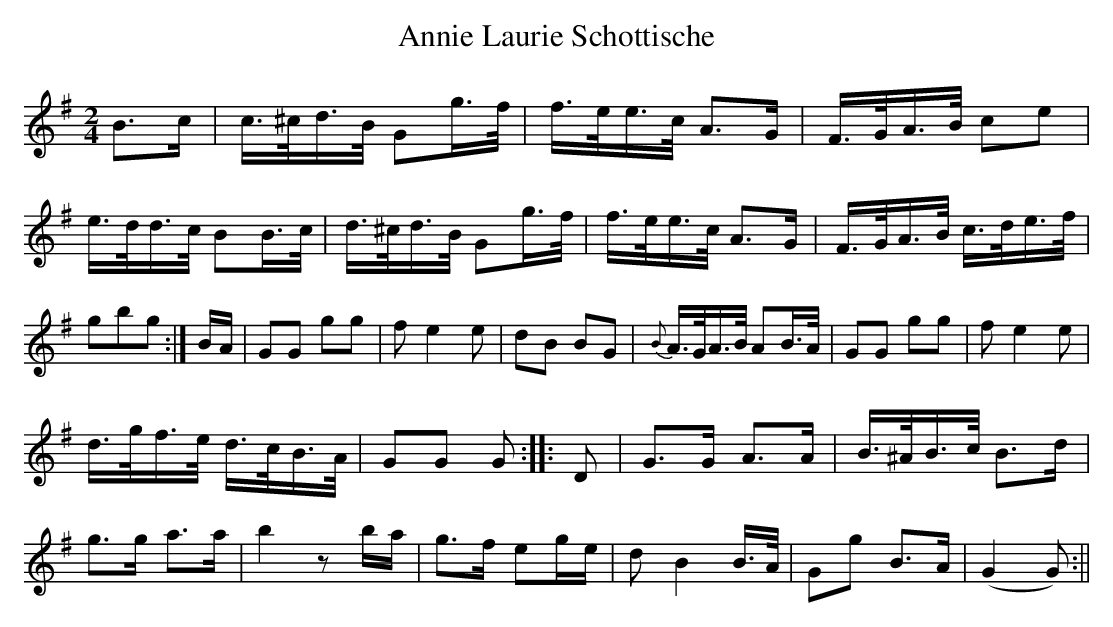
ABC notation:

X:1
T:Annie Laurie Schottische
M:2/4
L:1/8
K:G
B>c|c/>^c/d/>B/ Gg/>f/|f/>e/e/>c/ A>G|F/>G/A/>B/ ce|
e/>d/d/>c/ BB/>c/|d/>^c/d/>B/ Gg/>f/|f/>e/e/>c/ A>G|F/>G/A/>B/ c/>d/e/>f/|
gbg:|B/A/|GG gg|f e2e|dB BG|{B}A/>G/A/>B/ AB/>A/|GG gg|f e2e|
d/>g/f/>e/ d/>c/B/>A/|GG G::D|G>G A>A|B/>^A/B/>c/ B>d|
g>g a>a|b2 zb/a/|g>f eg/e/|d B2 B/>A/|Gg B>A|(G2 G):||
